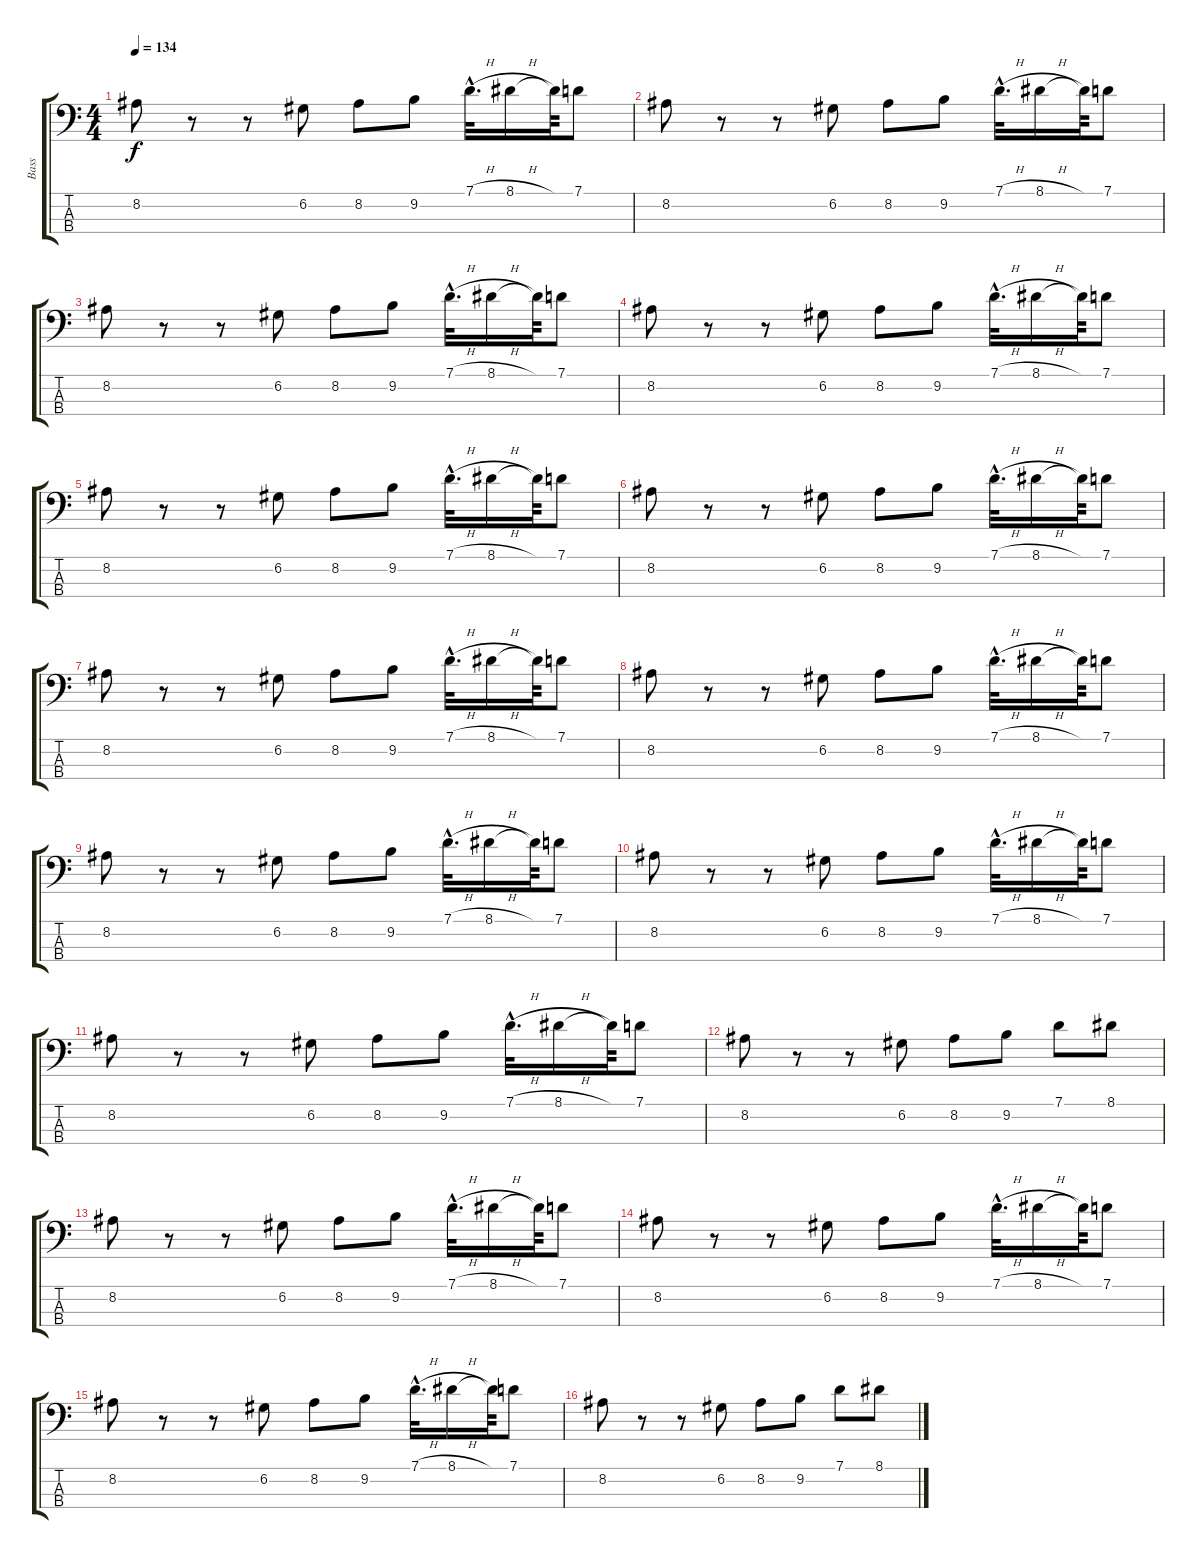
\track ("Bass" "Bass") {instrument electricbasspick}
\staff {score tabs}
\tuning (G2 D2 A1 E1) {hide}
\ts (4 4)
\tempo 134
\clef f4
\ks c
8.2.8{dy f} r.8 r.8 6.2.8 8.2.8 9.2.8 7.1{h hac}.32{d} 8.1{h}.16 8.1{t}.64 7.1.8 |
8.2.8 r.8 r.8 6.2.8 8.2.8 9.2.8 7.1{h hac}.32{d} 8.1{h}.16 8.1{t}.64 7.1.8 |
8.2.8 r.8 r.8 6.2.8 8.2.8 9.2.8 7.1{h hac}.32{d} 8.1{h}.16 8.1{t}.64 7.1.8 |
8.2.8 r.8 r.8 6.2.8 8.2.8 9.2.8 7.1{h hac}.32{d} 8.1{h}.16 8.1{t}.64 7.1.8 |
8.2.8 r.8 r.8 6.2.8 8.2.8 9.2.8 7.1{h hac}.32{d} 8.1{h}.16 8.1{t}.64 7.1.8 |
8.2.8 r.8 r.8 6.2.8 8.2.8 9.2.8 7.1{h hac}.32{d} 8.1{h}.16 8.1{t}.64 7.1.8 |
8.2.8 r.8 r.8 6.2.8 8.2.8 9.2.8 7.1{h hac}.32{d} 8.1{h}.16 8.1{t}.64 7.1.8 |
8.2.8 r.8 r.8 6.2.8 8.2.8 9.2.8 7.1{h hac}.32{d} 8.1{h}.16 8.1{t}.64 7.1.8 |
8.2.8 r.8 r.8 6.2.8 8.2.8 9.2.8 7.1{h hac}.32{d} 8.1{h}.16 8.1{t}.64 7.1.8 |
8.2.8 r.8 r.8 6.2.8 8.2.8 9.2.8 7.1{h hac}.32{d} 8.1{h}.16 8.1{t}.64 7.1.8 |
8.2.8 r.8 r.8 6.2.8 8.2.8 9.2.8 7.1{h hac}.32{d} 8.1{h}.16 8.1{t}.64 7.1.8 |
8.2.8 r.8 r.8 6.2.8 8.2.8 9.2.8 7.1.8 8.1.8 |
8.2.8 r.8 r.8 6.2.8 8.2.8 9.2.8 7.1{h hac}.32{d} 8.1{h}.16 8.1{t}.64 7.1.8 |
8.2.8 r.8 r.8 6.2.8 8.2.8 9.2.8 7.1{h hac}.32{d} 8.1{h}.16 8.1{t}.64 7.1.8 |
8.2.8 r.8 r.8 6.2.8 8.2.8 9.2.8 7.1{h hac}.32{d} 8.1{h}.16 8.1{t}.64 7.1.8 |
8.2.8 r.8 r.8 6.2.8 8.2.8 9.2.8 7.1.8 8.1.8
